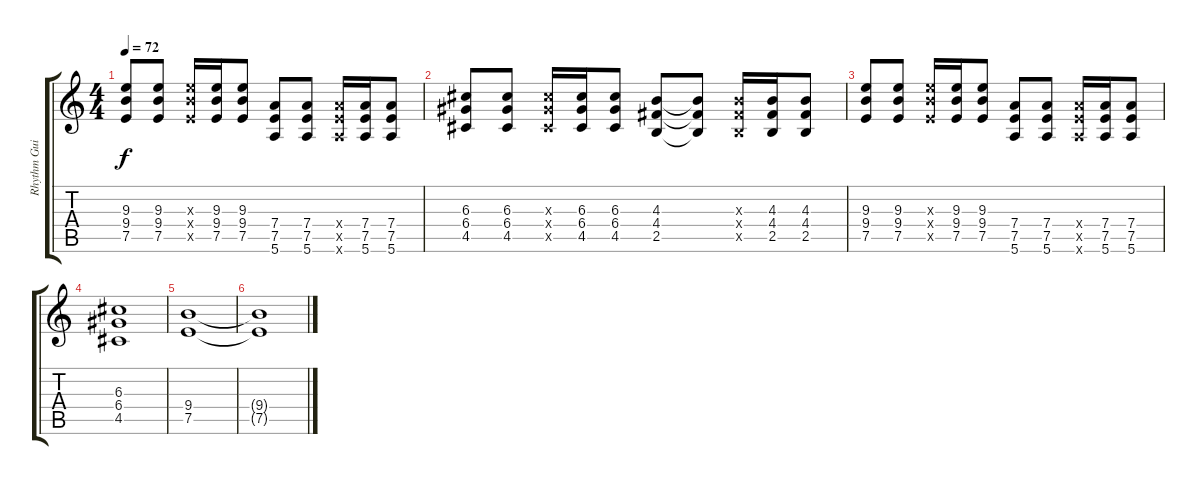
\track ("Rhythm Guitar" "Rhythm Gui") {instrument overdrivenguitar}
\staff {score tabs}
\tuning (E4 B3 G3 D3 A2 E2) {hide}
\ts (4 4)
\tempo 72
\clef g2
\ks c
(9.3 9.4 7.5).8{dy f} (9.3 9.4 7.5).8 (9.3{x} 9.4{x} 7.5{x}).16 (9.3 9.4 7.5).16 (9.3 9.4 7.5).8 (7.4 7.5 5.6).8 (7.4 7.5 5.6).8 (7.4{x} 7.5{x} 5.6{x}).16 (7.4 7.5 5.6).16 (7.4 7.5 5.6).8 |
(6.3 6.4 4.5).8 (6.3 6.4 4.5).8 (6.3{x} 6.4{x} 4.5{x}).16 (6.3 6.4 4.5).16 (6.3 6.4 4.5).8 (4.3 4.4 2.5).8 (4.3{t} 4.4{t} 2.5{t}).8 (4.3{x} 4.4{x} 2.5{x}).16 (4.3 4.4 2.5).16 (4.3 4.4 2.5).8 |
(9.3 9.4 7.5).8 (9.3 9.4 7.5).8 (9.3{x} 9.4{x} 7.5{x}).16 (9.3 9.4 7.5).16 (9.3 9.4 7.5).8 (7.4 7.5 5.6).8 (7.4 7.5 5.6).8 (7.4{x} 7.5{x} 5.6{x}).16 (7.4 7.5 5.6).16 (7.4 7.5 5.6).8 |
(6.3 6.4 4.5).1 |
(9.4 7.5).1{volume 0} |
(9.4{t} 7.5{t}).1
